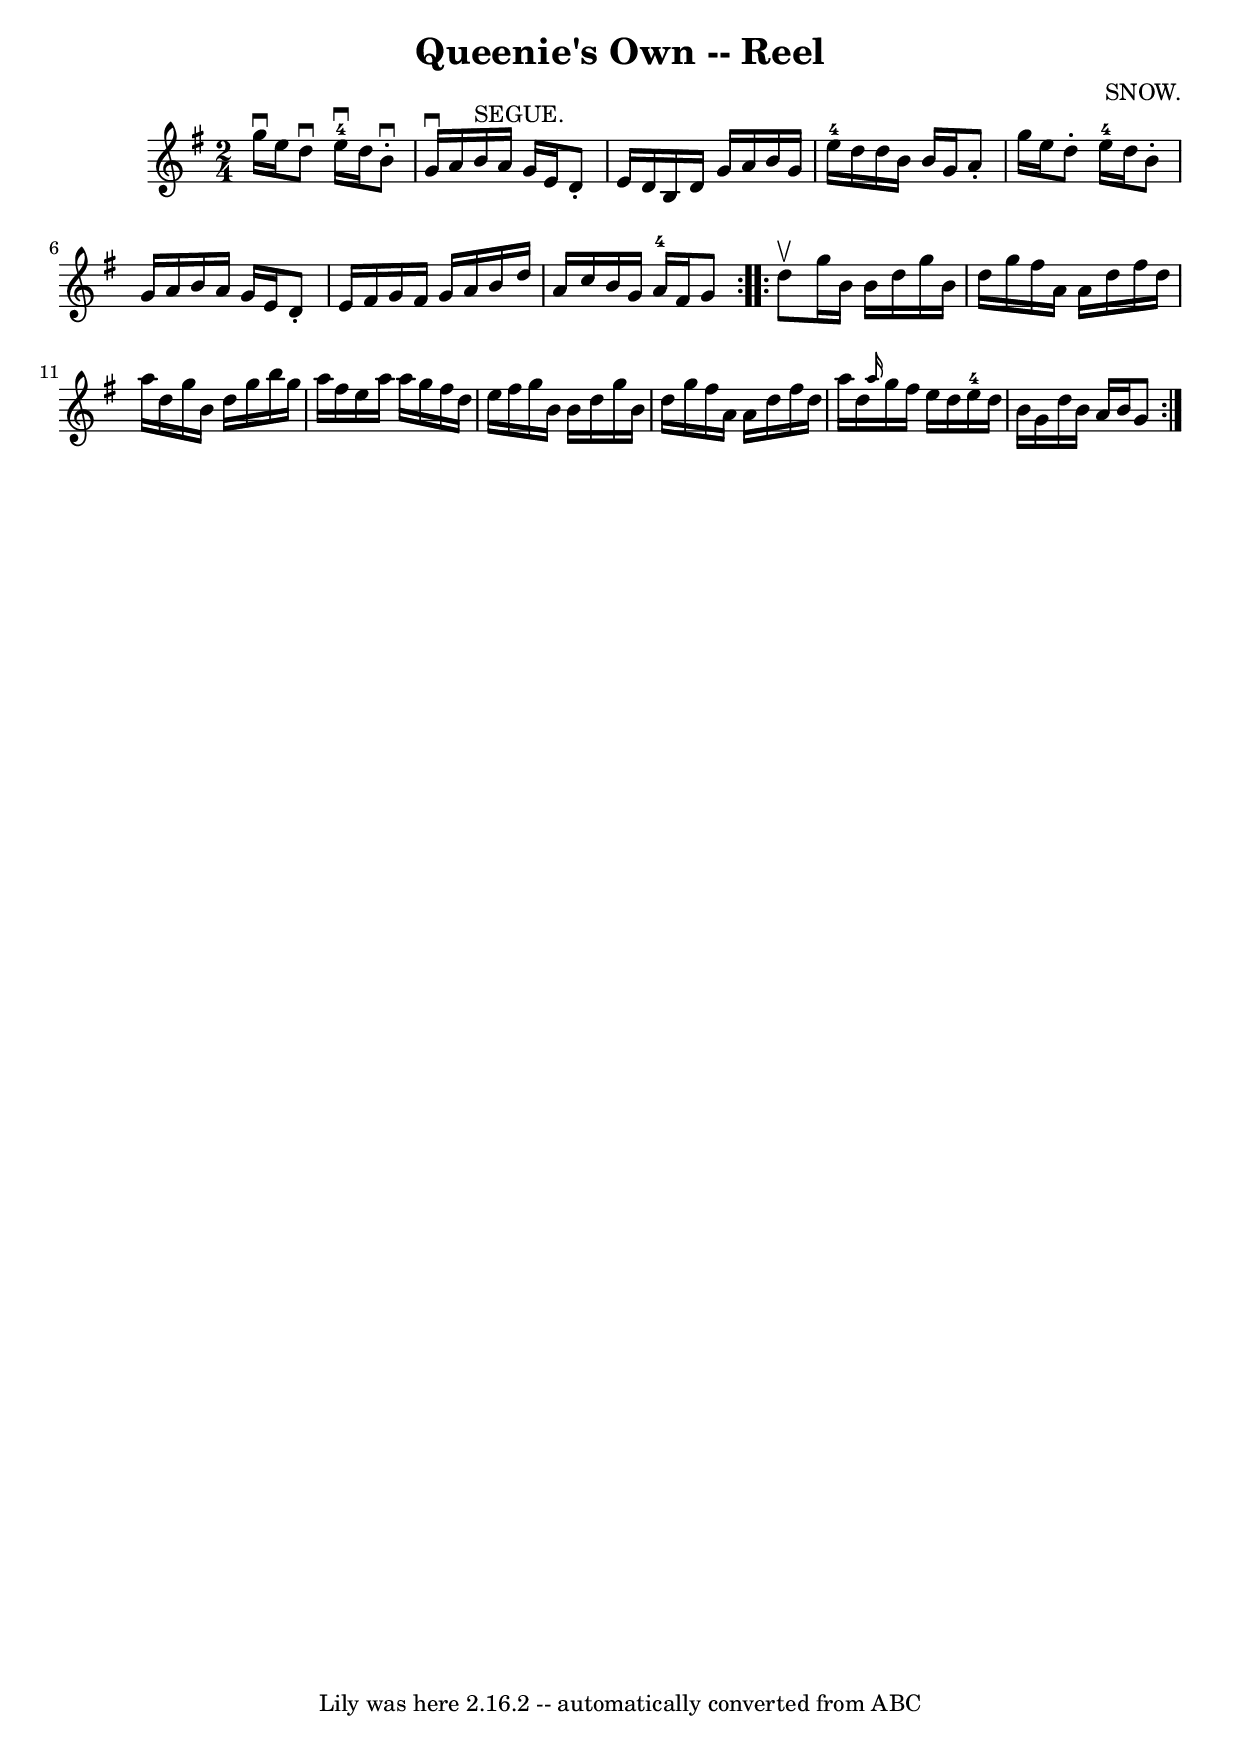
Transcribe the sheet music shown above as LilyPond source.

\version "2.16.2"
\include "Mammoth.ily"
\header {
  %% book = "Ryan's Mammoth Collection"
  composer = "SNOW."
  crossRefNumber = "1"
  footnotes = "\\\\375"
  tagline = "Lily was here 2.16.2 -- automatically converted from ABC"
  title = "Queenie's Own -- Reel"

}
voicedefault =  {



  \repeat volta 2 {

    \time 2/4 
    \key g \major g''16^\downbow e''16  |
    d''8^\downbow  
    e''16-4^\downbow d''16 b'8^\downbow-. g'16^\downbow a'16    
    |
    b'16^"SEGUE." a'16 g'16 e'16 d'8 -. e'16 d'16    
    |
    b16 d'16 g'16 a'16 b'16 g'16 e''16-4 d''16    
    |
    d''16 b'16 b'16 g'16 a'8 -. g''16 e''16    
    |
    d''8 -. e''16-4 d''16 b'8 -. g'16 a'16    |
    
    b'16 a'16 g'16 e'16 d'8 -. e'16 fis'16    |
    g'16    
    fis'16 g'16 a'16 b'16 d''16 a'16 c''16    |
    b'16    
    g'16 a'16-4 fis'16 g'8  
  }     
  \repeat volta 2 {
    d''8^\upbow 
    |
    g''16 b'16 b'16 d''16 g''16 b'16 d''16 g''16  
    |
    fis''16 a'16 a'16 d''16 fis''16 d''16 a''16    
    d''16    |
    g''16 b'16 d''16 g''16 b''16 g''16 a''16  
    fis''16    |
    e''16 a''16 a''16 g''16 fis''16 d''16    
    e''16 fis''16    |
    g''16 b'16 b'16 d''16 g''16    
    b'16 d''16 g''16    |
    fis''16 a'16 a'16 d''16    
    fis''16 d''16 a''16 d''16    |
    \grace { a''16  
	   } g''16    
    fis''16 e''16 d''16 e''16-4 d''16 b'16 g'16    |
    
    d''16 b'16 a'16 b'16 g'8    
  }   

}

\score{
  <<

    \context Staff="default"
    {
      \voicedefault 
      
    }

  >>
  \layout {
    
  }
  \midi {
  }

}
